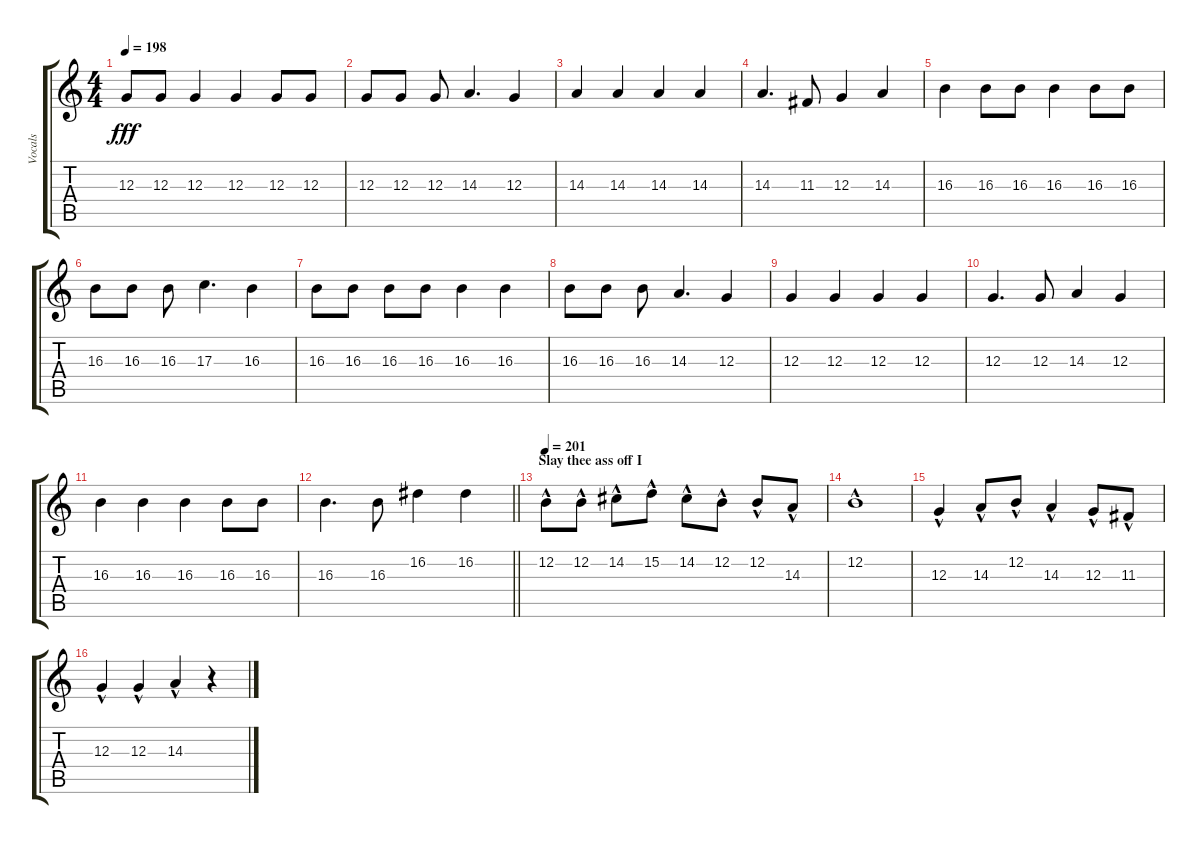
\track ("Vocals" "Vocals") {instrument altosax}
\staff {score tabs}
\tuning (E4 B3 G3 D3 A2 E2) {hide}
\ts (4 4)
\tempo 198
\clef g2
\ks c
12.3.8{dy fff} 12.3.8 12.3.4 12.3.4 12.3.8 12.3.8 |
12.3.8 12.3.8 12.3.8 14.3.4{d} 12.3.4 |
14.3.4 14.3.4 14.3.4 14.3.4 |
14.3.4{d} 11.3.8 12.3.4 14.3.4 |
16.3.4 16.3.8 16.3.8 16.3.4 16.3.8 16.3.8 |
16.3.8 16.3.8 16.3.8 17.3.4{d} 16.3.4 |
16.3.8 16.3.8 16.3.8 16.3.8 16.3.4 16.3.4 |
16.3.8 16.3.8 16.3.8 14.3.4{d} 12.3.4 |
12.3.4 12.3.4 12.3.4 12.3.4 |
12.3.4{d} 12.3.8 14.3.4 12.3.4 |
16.3.4 16.3.4 16.3.4 16.3.8 16.3.8 |
\barLineRight lightlight
16.3.4{d} 16.3.8 16.2.4 16.2.4 |
\section ("" "Slay thee ass off I")
\tempo 201
12.2{hac}.8 12.2{hac}.8 14.2{hac}.8 15.2{hac}.8 14.2{hac}.8 12.2{hac}.8 12.2{hac}.8 14.3{hac}.8 |
12.2{hac}.1 |
12.3{hac}.4 14.3{hac}.8 12.2{hac}.8 14.3{hac}.4 12.3{hac}.8 11.3{hac}.8 |
12.3{hac}.4 12.3{hac}.4 14.3{hac}.4 r.4
